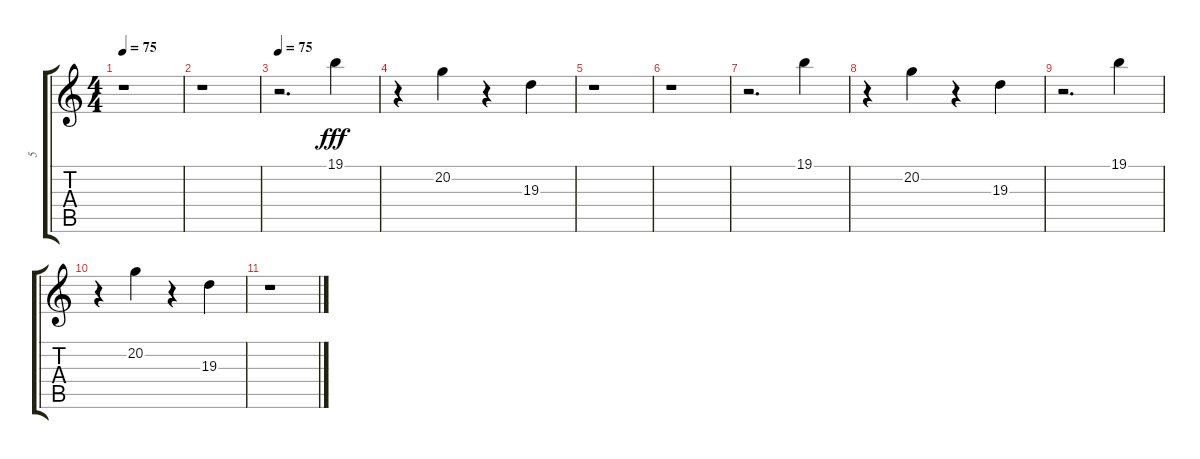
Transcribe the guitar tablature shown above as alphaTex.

\track ("5" "5") {instrument stringensemble1}
\staff {score tabs}
\tuning (E4 B3 G3 D3 A2 E2) {hide}
\ts (4 4)
\tempo 75
\clef g2
\ks c
r.1{dy f} |
r.1 |
\tempo 75
r.2{d} 19.1.4{dy fff volume 14 balance 1} |
r.4 20.2.4 r.4 19.3.4 |
r.1 |
r.1 |
r.2{d} 19.1.4 |
r.4 20.2.4 r.4 19.3.4 |
r.2{d} 19.1.4 |
r.4 20.2.4 r.4 19.3.4 |
r.1
